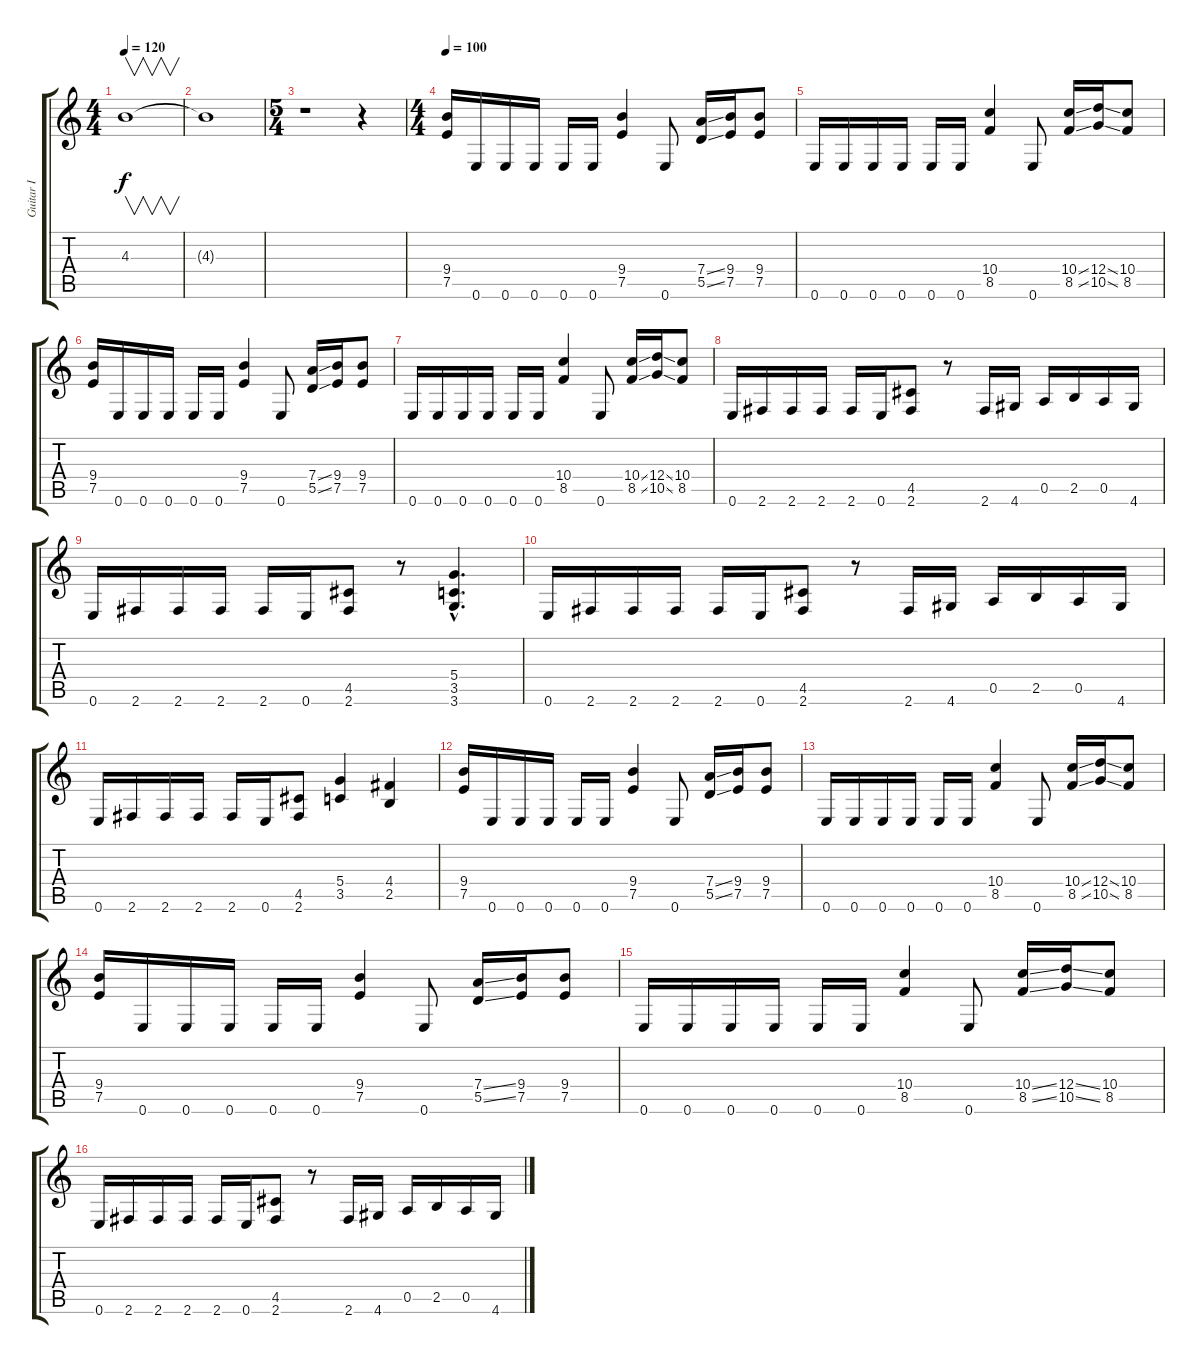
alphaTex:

\track ("Guitar I" "Guitar I") {instrument distortionguitar}
\staff {score tabs}
\tuning (E4 B3 G3 D3 A2 E2) {hide}
\ts (4 4)
\tempo 120
\clef g2
\ks c
4.3.1{v dy f} |
4.3{t}.1 |
\ts (5 4)
r.1 r.4 |
\ts (4 4)
\tempo 100
(9.4 7.5).16 0.6.16 0.6.16 0.6.16 0.6.16 0.6.16 (9.4 7.5).4 0.6.8 (7.4{ss} 5.5{ss}).16 (9.4 7.5).16 (9.4 7.5).8 |
0.6.16 0.6.16 0.6.16 0.6.16 0.6.16 0.6.16 (10.4 8.5).4 0.6.8 (10.4{ss} 8.5{ss}).16 (12.4{ss} 10.5{ss}).16 (10.4 8.5).8 |
(9.4 7.5).16 0.6.16 0.6.16 0.6.16 0.6.16 0.6.16 (9.4 7.5).4 0.6.8 (7.4{ss} 5.5{ss}).16 (9.4 7.5).16 (9.4 7.5).8 |
0.6.16 0.6.16 0.6.16 0.6.16 0.6.16 0.6.16 (10.4 8.5).4 0.6.8 (10.4{ss} 8.5{ss}).16 (12.4{ss} 10.5{ss}).16 (10.4 8.5).8 |
0.6.16 2.6.16 2.6.16 2.6.16 2.6.16 0.6.16 (4.5 2.6).8 r.8 2.6.16 4.6.16 0.5.16 2.5.16 0.5.16 4.6.16 |
0.6.16 2.6.16 2.6.16 2.6.16 2.6.16 0.6.16 (4.5 2.6).8 r.8 (5.4{hac} 3.5{hac} 3.6{hac}).4{d} |
0.6.16 2.6.16 2.6.16 2.6.16 2.6.16 0.6.16 (4.5 2.6).8 r.8 2.6.16 4.6.16 0.5.16 2.5.16 0.5.16 4.6.16 |
0.6.16 2.6.16 2.6.16 2.6.16 2.6.16 0.6.16 (4.5 2.6).8 (5.4 3.5).4 (4.4 2.5).4 |
(9.4 7.5).16 0.6.16 0.6.16 0.6.16 0.6.16 0.6.16 (9.4 7.5).4 0.6.8 (7.4{ss} 5.5{ss}).16 (9.4 7.5).16 (9.4 7.5).8 |
0.6.16 0.6.16 0.6.16 0.6.16 0.6.16 0.6.16 (10.4 8.5).4 0.6.8 (10.4{ss} 8.5{ss}).16 (12.4{ss} 10.5{ss}).16 (10.4 8.5).8 |
(9.4 7.5).16 0.6.16 0.6.16 0.6.16 0.6.16 0.6.16 (9.4 7.5).4 0.6.8 (7.4{ss} 5.5{ss}).16 (9.4 7.5).16 (9.4 7.5).8 |
0.6.16 0.6.16 0.6.16 0.6.16 0.6.16 0.6.16 (10.4 8.5).4 0.6.8 (10.4{ss} 8.5{ss}).16 (12.4{ss} 10.5{ss}).16 (10.4 8.5).8 |
0.6.16 2.6.16 2.6.16 2.6.16 2.6.16 0.6.16 (4.5 2.6).8 r.8 2.6.16 4.6.16 0.5.16 2.5.16 0.5.16 4.6.16
